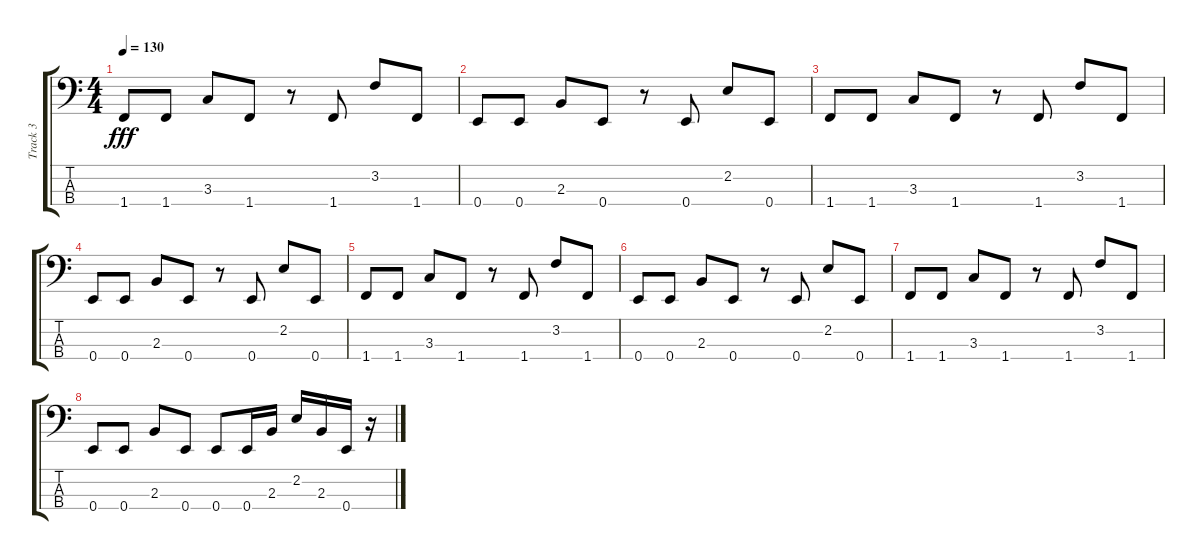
\track ("Track 3" "Track 3") {instrument electricbassfinger}
\staff {score tabs}
\tuning (G2 D2 A1 E1) {hide}
\ts (4 4)
\tempo 130
\clef f4
\ks c
1.4.8{dy fff} 1.4.8 3.3.8 1.4.8 r.8 1.4.8 3.2.8 1.4.8 |
0.4.8 0.4.8 2.3.8 0.4.8 r.8 0.4.8 2.2.8 0.4.8 |
1.4.8 1.4.8 3.3.8 1.4.8 r.8 1.4.8 3.2.8 1.4.8 |
0.4.8 0.4.8 2.3.8 0.4.8 r.8 0.4.8 2.2.8 0.4.8 |
1.4.8 1.4.8 3.3.8 1.4.8 r.8 1.4.8 3.2.8 1.4.8 |
0.4.8 0.4.8 2.3.8 0.4.8 r.8 0.4.8 2.2.8 0.4.8 |
1.4.8 1.4.8 3.3.8 1.4.8 r.8 1.4.8 3.2.8 1.4.8 |
0.4.8 0.4.8 2.3.8 0.4.8 0.4.8 0.4.16 2.3.16 2.2.16 2.3.16 0.4.16 r.16
